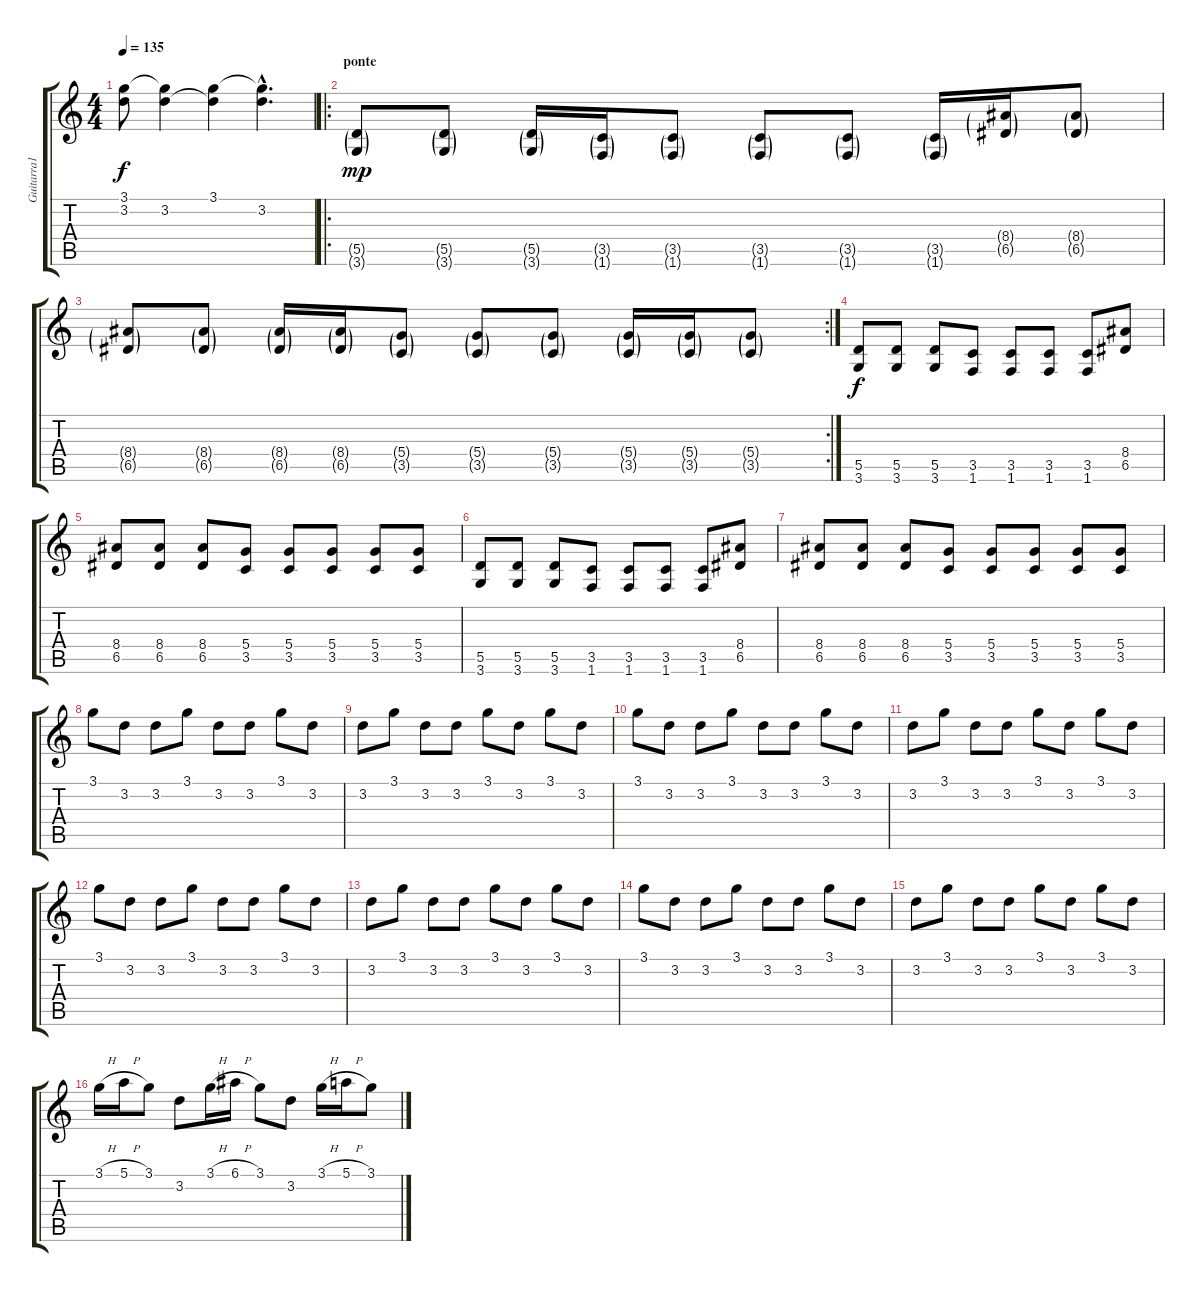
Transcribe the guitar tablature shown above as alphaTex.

\track ("Guitarra1" "Guitarra1") {instrument overdrivenguitar}
\staff {score tabs}
\tuning (E4 B3 G3 D3 A2 E2) {hide}
\ts (4 4)
\tempo 135
\clef g2
\ks c
(3.1{t} 3.2{t}).8{dy f} (3.1{t} 3.2).4 (3.1 3.2{t}).4 (3.1{hac t} 3.2{hac}).4{d} |
\ro
\section ("" "ponte")
(5.5{g} 3.6{g}).8{dy mp} (5.5{g} 3.6{g}).8 (5.5{g} 3.6{g}).16 (3.5{g} 1.6{g}).16 (3.5{g} 1.6{g}).8 (3.5{g} 1.6{g}).8 (3.5{g} 1.6{g}).8 (3.5{g} 1.6{g}).16 (8.4{g} 6.5{g}).16 (8.4{g} 6.5{g}).8 |
\rc 2
(8.4{g} 6.5{g}).8 (8.4{g} 6.5{g}).8 (8.4{g} 6.5{g}).16 (8.4{g} 6.5{g}).16 (5.4{g} 3.5{g}).8 (5.4{g} 3.5{g}).8 (5.4{g} 3.5{g}).8 (5.4{g} 3.5{g}).16 (5.4{g} 3.5{g}).16 (5.4{g} 3.5{g}).8 |
(5.5 3.6).8{dy f} (5.5 3.6).8 (5.5 3.6).8 (3.5 1.6).8 (3.5 1.6).8 (3.5 1.6).8 (3.5 1.6).8 (8.4 6.5).8 |
(8.4 6.5).8 (8.4 6.5).8 (8.4 6.5).8 (5.4 3.5).8 (5.4 3.5).8 (5.4 3.5).8 (5.4 3.5).8 (5.4 3.5).8 |
(5.5 3.6).8 (5.5 3.6).8 (5.5 3.6).8 (3.5 1.6).8 (3.5 1.6).8 (3.5 1.6).8 (3.5 1.6).8 (8.4 6.5).8 |
(8.4 6.5).8 (8.4 6.5).8 (8.4 6.5).8 (5.4 3.5).8 (5.4 3.5).8 (5.4 3.5).8 (5.4 3.5).8 (5.4 3.5).8 |
3.1.8 3.2.8 3.2.8 3.1.8 3.2.8 3.2.8 3.1.8 3.2.8 |
3.2.8 3.1.8 3.2.8 3.2.8 3.1.8 3.2.8 3.1.8 3.2.8 |
3.1.8 3.2.8 3.2.8 3.1.8 3.2.8 3.2.8 3.1.8 3.2.8 |
3.2.8 3.1.8 3.2.8 3.2.8 3.1.8 3.2.8 3.1.8 3.2.8 |
3.1.8 3.2.8 3.2.8 3.1.8 3.2.8 3.2.8 3.1.8 3.2.8 |
3.2.8 3.1.8 3.2.8 3.2.8 3.1.8 3.2.8 3.1.8 3.2.8 |
3.1.8 3.2.8 3.2.8 3.1.8 3.2.8 3.2.8 3.1.8 3.2.8 |
3.2.8 3.1.8 3.2.8 3.2.8 3.1.8 3.2.8 3.1.8 3.2.8 |
3.1{h}.16 5.1{h}.16 3.1.8 3.2.8 3.1{h}.16 6.1{h}.16 3.1.8 3.2.8 3.1{h}.16 5.1{h}.16 3.1.8
